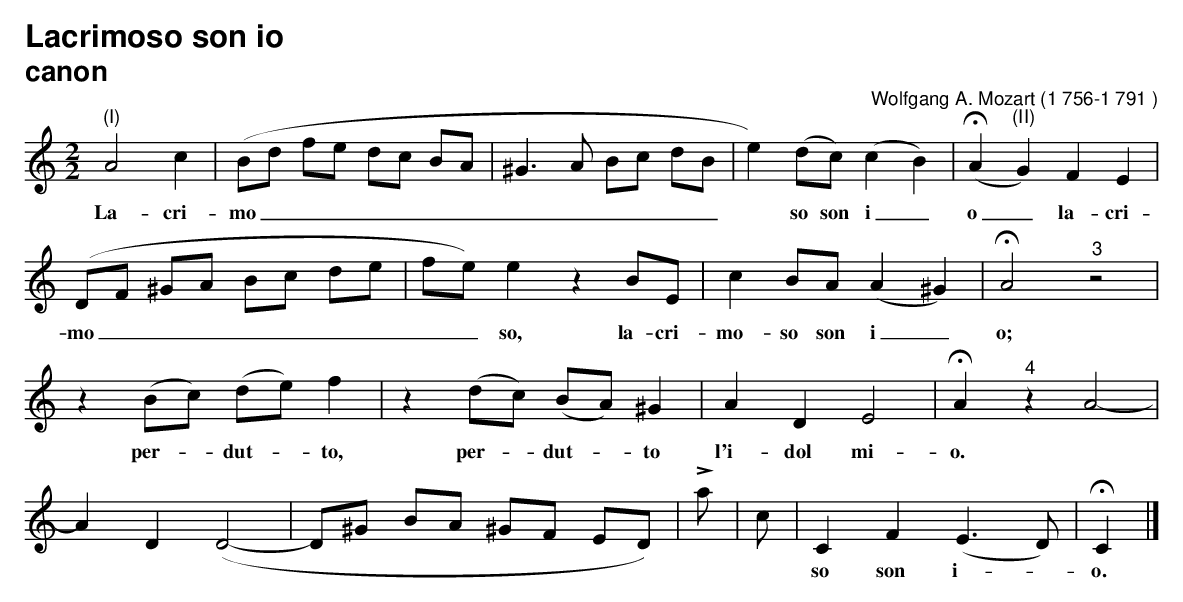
X:1
T:Lacrimoso son io
T:canon
C:Wolfgang A. Mozart (1 756-1 791 )
L:1/8
M:2/2
K:none
"(I)"A4 c2 | (Bd fe dc BA | ^G3 A Bc dB | e2) (dc) (c2 B2) | (!fermata!A2 "(II)"G2) F2 E2 |$
w: La- cri-|mo _ _ _ _ _ _ _|_ _ _ _ _ _|* so son i _|o _ la- cri-|
(DF ^GA Bc de | fe) e2 z2 BE | c2 BA (A2 ^G2) | !fermata!A4"^3" z4 |$ z2 (Bc) (de) f2 |
w: mo _ _ _ _ _ _ _|_ _ so, la- cri-|mo- so son i _|o;|per- * dut- * to,|
z2 (dc) (BA) ^G2 | A2 D2 E4 | !fermata!A2"^4" z2 A4- |$ A2 D2 (D4- | D^G BA ^GF ED) |
w: per- * dut- * to|l'i- dol mi-|o.
La-|* cri- mo|_ _ _ _ _ _ _ _|
C2 F2 (E3 D) | !fermata!C2 |]
w: so son i- *|o.|
